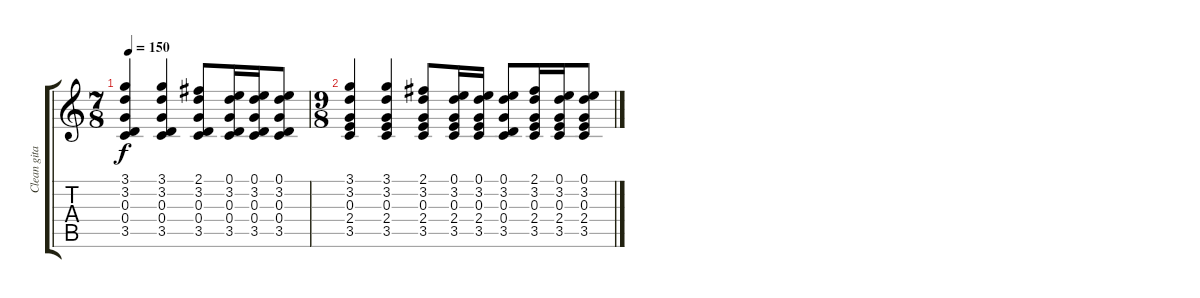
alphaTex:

\track ("Clean gitaar" "Clean gita") {instrument overdrivenguitar}
\staff {score tabs}
\tuning (E4 B3 G3 D3 A2 E2) {hide}
\ts (7 8)
\tempo 150
\clef g2
\ks c
(3.1 3.2 0.3 0.4 3.5).4{dy f} (3.1 3.2 0.3 0.4 3.5).4 (2.1 3.2 0.3 0.4 3.5).8 (0.1 3.2 0.3 0.4 3.5).16 (0.1 3.2 0.3 0.4 3.5).16 (0.1 3.2 0.3 0.4 3.5).8 |
\ts (9 8)
(3.1 3.2 0.3 2.4 3.5).4 (3.1 3.2 0.3 2.4 3.5).4 (2.1 3.2 0.3 2.4 3.5).8 (0.1 3.2 0.3 2.4 3.5).16 (0.1 3.2 0.3 2.4 3.5).16 (0.1 3.2 0.3 0.4 3.5).8 (2.1 3.2 0.3 2.4 3.5).16 (0.1 3.2 0.3 2.4 3.5).16 (0.1 3.2 0.3 2.4 3.5).8
